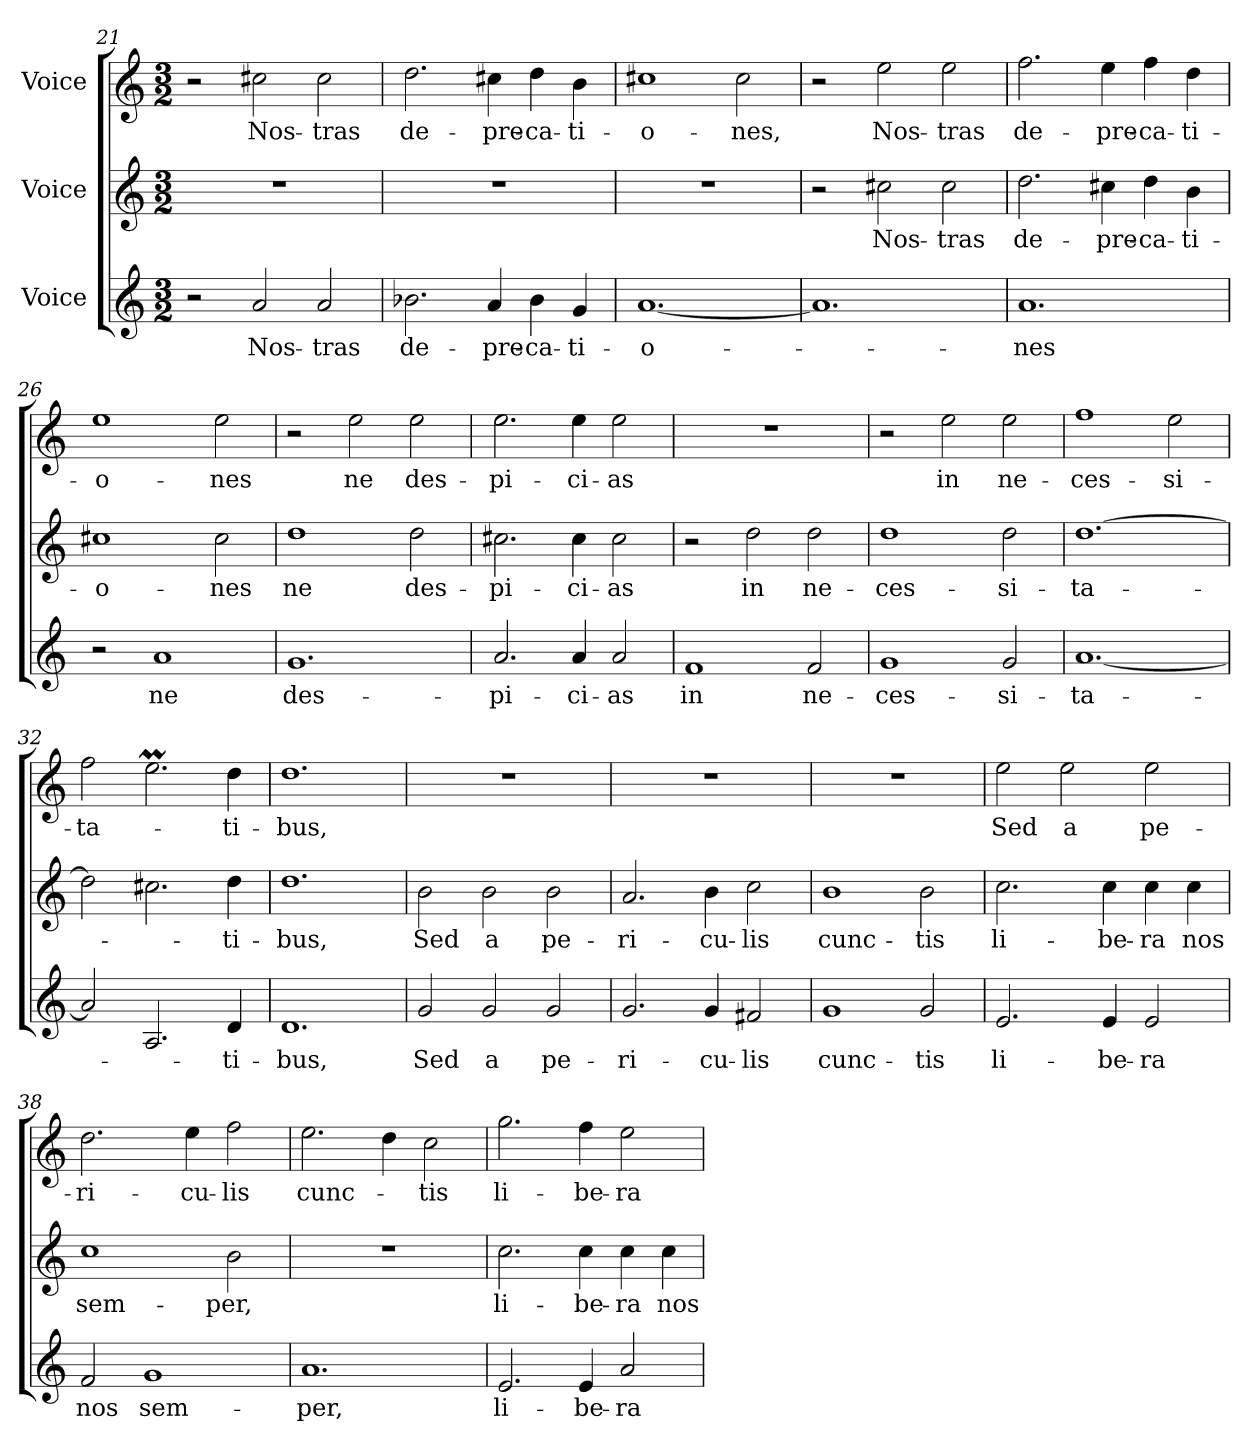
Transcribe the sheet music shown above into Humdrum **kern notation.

**kern	**text	**kern	**text	**kern	**text
*part3	*part3	*part2	*part2	*part1	*part1
*staff3	*staff3	*staff2	*staff2	*staff1	*staff1
*I"Voice	*	*I"Voice	*	*I"Voice	*
*clefG2	*	*clefG2	*	*clefG2	*
*k[]	*	*k[]	*	*k[]	*
*M3/2	*	*M3/2	*	*M3/2	*
=21	=21	=21	=21	=21	=21
2r	.	1.r	.	2r	.
2a/	Nos-	.	.	2cc#X\	Nos-
2a/	-tras	.	.	2cc#\	-tras
=22	=22	=22	=22	=22	=22
2.b-X\	de-	1.r	.	2.dd\	de-
4a/	-pre-	.	.	4cc#X\	-pre-
4b-\	-ca-	.	.	4dd\	-ca-
4g/	-ti-	.	.	4b\	-ti-
=23	=23	=23	=23	=23	=23
[1.a	-o-	1.r	.	1cc#X	-o-
.	.	.	.	2cc#\	-nes,
=24	=24	=24	=24	=24	=24
1.a]	.	2r	.	2r	.
.	.	2cc#X\	Nos-	2ee\	Nos-
.	.	2cc#\	-tras	2ee\	-tras
=25	=25	=25	=25	=25	=25
1.a	-nes	2.dd\	de-	2.ff\	de-
.	.	4cc#X\	-pre-	4ee\	-pre-
.	.	4dd\	-ca-	4ff\	-ca-
.	.	4b\	-ti-	4dd\	-ti-
=26	=26	=26	=26	=26	=26
2r	.	1cc#X	-o-	1ee	-o-
1a	ne	.	.	.	.
.	.	2cc#\	-nes	2ee\	-nes
=27	=27	=27	=27	=27	=27
1.g	des-	1dd	ne	2r	.
.	.	.	.	2ee\	ne
.	.	2dd\	des-	2ee\	des-
=28	=28	=28	=28	=28	=28
2.a/	-pi-	2.cc#X\	-pi-	2.ee\	-pi-
4a/	-ci-	4cc#\	-ci-	4ee\	-ci-
2a/	-as	2cc#\	-as	2ee\	-as
=29	=29	=29	=29	=29	=29
1f	in	2r	.	1.r	.
.	.	2dd\	in	.	.
2f/	ne-	2dd\	ne-	.	.
=30	=30	=30	=30	=30	=30
1g	-ces-	1dd	-ces-	2r	.
.	.	.	.	2ee\	in
2g/	-si-	2dd\	-si-	2ee\	ne-
=31	=31	=31	=31	=31	=31
[1.a	-ta-	[1.dd	-ta-	1ff	-ces-
.	.	.	.	2ee\	-si-
=32	=32	=32	=32	=32	=32
2a/]	.	2dd\]	.	2ff\	-ta-
2.A/	.	2.cc#X\	.	2.eem\	.
4d/	-ti-	4dd\	-ti-	4dd\	-ti-
=33	=33	=33	=33	=33	=33
1.d	-bus,	1.dd	-bus,	1.dd	-bus,
=34	=34	=34	=34	=34	=34
2g/	Sed	2b\	Sed	1.r	.
2g/	a	2b\	a	.	.
2g/	pe-	2b\	pe-	.	.
=35	=35	=35	=35	=35	=35
2.g/	-ri-	2.a/	-ri-	1.r	.
4g/	-cu-	4b\	-cu-	.	.
2f#X/	-lis	2cc\	-lis	.	.
=36	=36	=36	=36	=36	=36
1g	cunc-	1b	cunc-	1.r	.
2g/	-tis	2b\	-tis	.	.
=37	=37	=37	=37	=37	=37
2.e/	li-	2.cc\	li-	2ee\	Sed
.	.	.	.	2ee\	a
4e/	-be-	4cc\	-be-	.	.
2e/	-ra	4cc\	-ra	2ee\	pe-
.	.	4cc\	nos	.	.
=38	=38	=38	=38	=38	=38
2f/	nos	1cc	sem-	2.dd\	-ri-
1g	sem-	.	.	.	.
.	.	.	.	4ee\	-cu-
.	.	2b\	-per,	2ff\	-lis
=39	=39	=39	=39	=39	=39
1.a	-per,	1.r	.	2.ee\	cunc-
.	.	.	.	4dd\	.
.	.	.	.	2cc\	-tis
=40	=40	=40	=40	=40	=40
2.e/	li-	2.cc\	li-	2.gg\	li-
4e/	-be-	4cc\	-be-	4ff\	-be-
2a/	-ra	4cc\	-ra	2ee\	-ra
.	.	4cc\	nos	.	.
=	=	=	=	=	=
*-	*-	*-	*-	*-	*-
